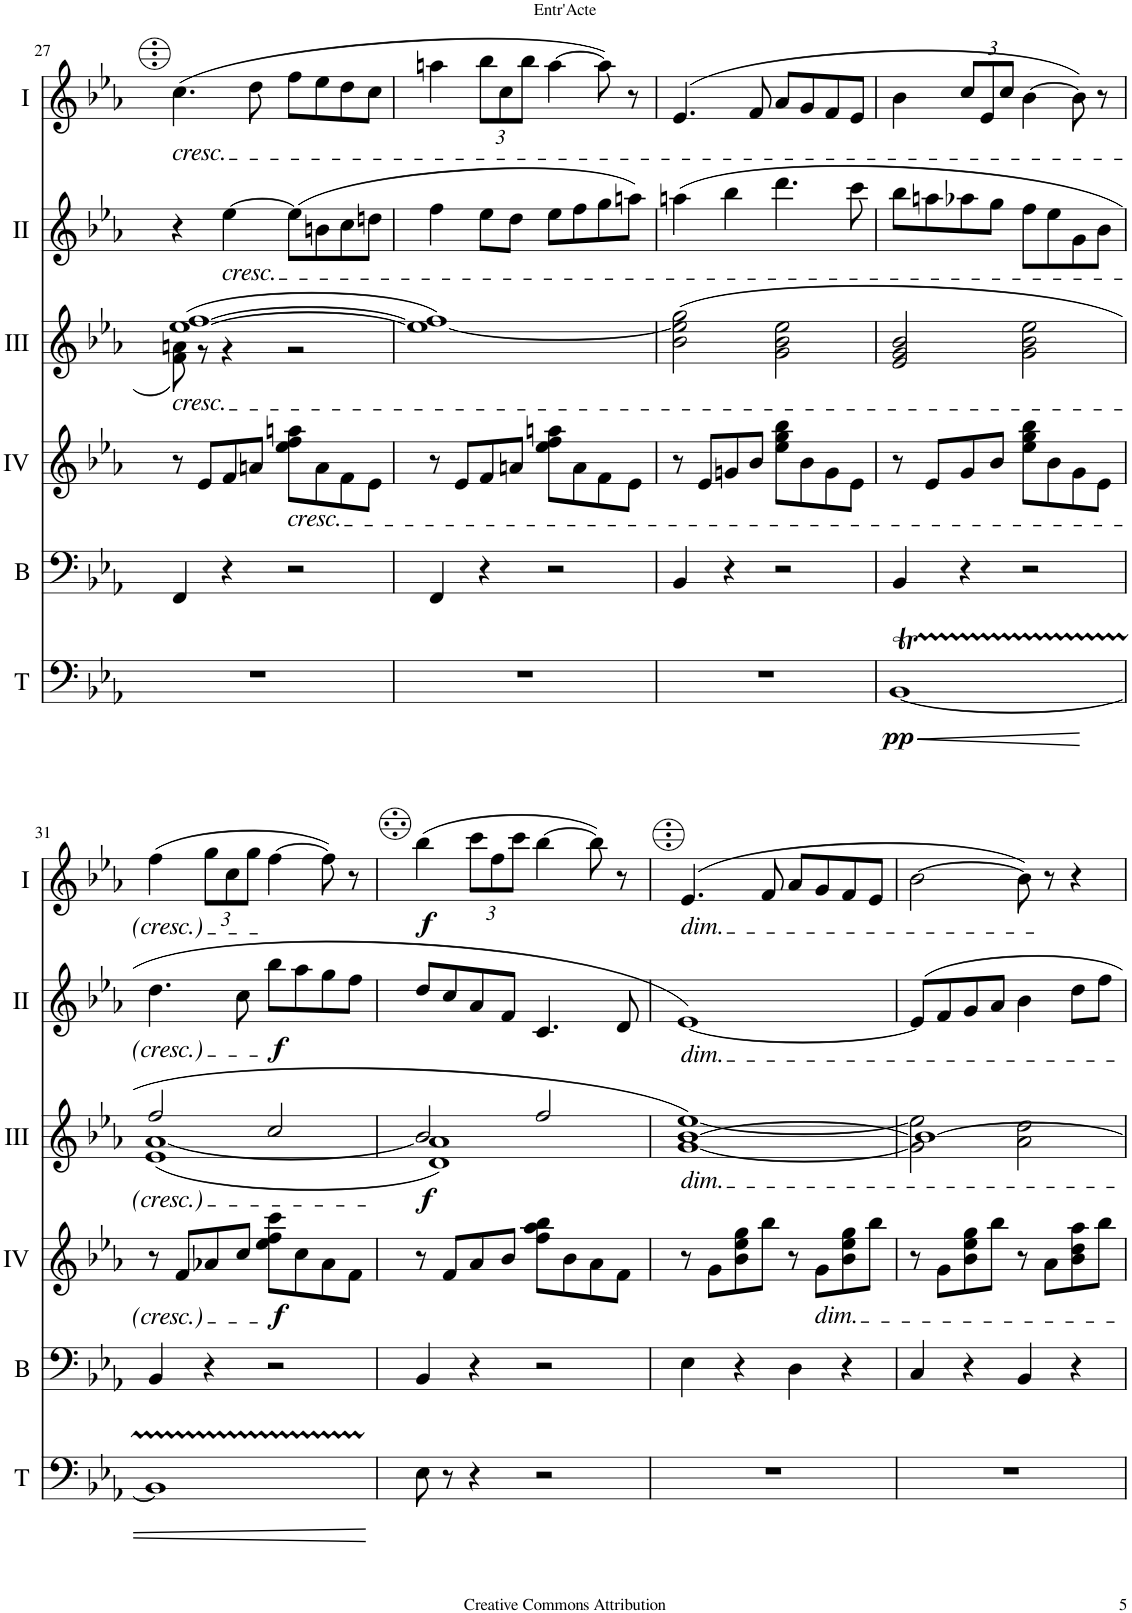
**kern	**dynam	**kern	**kern	**dynam	**kern	**dynam	**kern	**dynam	**kern	**dynam
*part6	*part6	*part5	*part4	*part4	*part3	*part3	*part2	*part2	*part1	*part1
*staff6	*staff6	*staff5	*staff4	*staff4	*staff3	*staff3	*staff2	*staff2	*staff1	*staff1
*I"Timpani	*	*I"Basson	*I"Acc. 4	*	*I"Acc. 3	*	*I"Acc. 2	*	*I"Acc.1	*
*I'T	*	*I'B	*	*	*	*	*	*	*	*
!!LO:PB:g=z
*clefF4	*	*clefF4	*clefG2	*	*clefG2	*	*clefG2	*	*clefG2	*
*	*	*Trd7c12	*Trd7c12	*	*Trd7c12	*	*	*	*	*
*k[b-e-a-]	*	*k[b-e-a-]	*k[b-e-a-]	*	*k[b-e-a-]	*	*k[b-e-a-]	*	*k[b-e-a-]	*
*M4/4	*	*M4/4	*M4/4	*	*M4/4	*	*M4/4	*	*M4/4	*
*met(c)	*	*met(c)	*met(c)	*	*met(c)	*	*met(c)	*	*met(c)	*
=27	=27	=27	=27	=27	=27	=27	=27	=27	=27	=27
*	*	*	*	*	*^	*	*	*	*	*
!	!	!	!	!	!	!	!	!	!	!LO:TX:b:i:t=cresc.	!
!	!	!	!	!	!LO:TX:b:i:t=cresc.	!	!	!	!	!	!
1r	.	4FF/	8r	.	([1ee- [1ff	8f\ 8an\	.	4r	.	(4.cc\	.
.	.	.	8e-/L	.	.	8r	.	.	.	.	.
!	!	!	!	!	!	!	!	!LO:TX:b:i:t=cresc.	!	!	!
.	.	4r	8f/	.	.	4r	.	[4ee-\	.	.	.
.	.	.	8an/J	.	.	.	.	.	.	8dd\	.
!	!	!	!LO:TX:b:i:t=cresc.	!	!	!	!	!	!	!	!
.	.	2r	8ee-\ 8ff\ 8aan\L	.	.	2r	.	(8ee-\L]	.	8ff\L	.
.	.	.	8a\	.	.	.	.	8bn\	.	8ee-\	.
.	.	.	8f\	.	.	.	.	8cc\	.	8dd\	.
.	.	.	8e-\J	.	.	.	.	8ddn\J	.	8cc\J	.
*	*	*	*	*	*v	*v	*	*	*	*	*
=28	=28	=28	=28	=28	=28	=28	=28	=28	=28	=28
1r	.	4FF/	8r	.	1ee-_ 1ff])	.	4ff\	.	4aan\	.
.	.	.	8e-/L	.	.	.	.	.	.	.
*	*	*	*	*	*	*	*	*	*Xbrackettup	*
.	.	4r	8f/	.	.	.	8ee-\L	.	12bb-\L	.
.	.	.	.	.	.	.	.	.	12cc\	.
.	.	.	8an/J	.	.	.	8dd\J	.	.	.
.	.	.	.	.	.	.	.	.	12bb-\J	.
.	.	2r	8ee-\ 8ff\ 8aan\L	.	.	.	8ee-\L	.	[4aa\	.
.	.	.	8a\	.	.	.	8ff\	.	.	.
.	.	.	8f\	.	.	.	8gg\	.	8aa\])	.
.	.	.	8e-\J	.	.	.	8aan\J)	.	8r	.
=29	=29	=29	=29	=29	=29	=29	=29	=29	=29	=29
1r	.	4BB-/	8r	.	(2b-\ 2ee-\] 2gg\	.	(4aan\	.	(4.e-/	.
.	.	.	8e-/L	.	.	.	.	.	.	.
.	.	4r	8gn/	.	.	.	4bb-\	.	.	.
.	.	.	8b-/J	.	.	.	.	.	8f/	.
.	.	2r	8ee-\ 8gg\ 8bb-\L	.	2g\ 2b-\ 2ee-\	.	4.ddd\	.	8a-/L	.
.	.	.	8b-\	.	.	.	.	.	8g/	.
.	.	.	8g\	.	.	.	.	.	8f/	.
.	.	.	8e-\J	.	.	.	8ccc\	.	8e-/J	.
=30	=30	=30	=30	=30	=30	=30	=30	=30	=30	=30
!	!LO:HP:b	!	!	!	!	!	!	!	!	!
!	!LO:DY:n=1:b	!	!	!	!	!	!	!	!	!
[1BB-T	< pp	4BB-/	8r	.	2e-/ 2g/ 2b-/	.	8bb-\L	.	4b-\	.
.	.	.	8e-/L	.	.	.	8aan\	.	.	.
.	.	4r	8g/	.	.	.	8aa-X\	.	12cc/L	.
.	.	.	.	.	.	.	.	.	12e-/	.
.	.	.	8b-/J	.	.	.	8gg\J	.	.	.
.	.	.	.	.	.	.	.	.	12cc/J	.
.	.	2r	8ee-\ 8gg\ 8bb-\L	.	2g\ 2b-\ 2ee-\	.	8ff\L	.	[4b-\	.
.	.	.	8b-\	.	.	.	8ee-\	.	.	.
.	.	.	8g\	.	.	.	8g\	.	8b-\])	.
.	.	.	8e-\J	.	.	.	8b-\J	.	8r	.
!!LO:LB:g=z
=31	=31	=31	=31	=31	=31	=31	=31	=31	=31	=31
*	*	*	*	*	*^	*	*	*	*	*
1BB-TTT]	.	4BB-/	8r	.	2ff/	(1e- [1a-	.	4.dd\	.	(4ff\	.
.	.	.	8f/L	.	.	.	.	.	.	.	.
.	.	4r	8a-X/	.	.	.	.	.	.	12gg\L	.
.	.	.	.	.	.	.	.	.	.	12cc\	.
.	.	.	8cc/J	.	.	.	.	8cc\	.	.	.
.	.	.	.	.	.	.	.	.	.	12gg\J	.
!	!	!	!	!LO:DY:b	!	!	!	!	!LO:DY:b	!	!
.	.	2r	8ee-\ 8ff\ 8ccc\L	f	2cc/	.	.	8bb-\L	f	[4ff\	.
.	.	.	8cc\	.	.	.	.	8aa-\	.	.	.
.	.	.	8a-\	.	.	.	.	8gg\	.	8ff\])	.
.	.	.	8f\J	.	.	.	.	8ff\J	.	8r	.
*	*	*	*	*	*v	*v	*	*	*	*	*
.	[	.	.	.	.	.	.	.	.	.
=32	=32	=32	=32	=32	=32	=32	=32	=32	=32	=32
*	*	*	*	*	*^	*	*	*	*	*
!	!	!	!	!	!	!	!LO:DY:b	!	!	!	!LO:DY:b
8E-\	.	4BB-/	8r	.	2b-/	1d 1a-])	f	8dd/L	.	(4bb-\	f
8r	.	.	8f/L	.	.	.	.	8cc/	.	.	.
4r	.	4r	8a-/	.	.	.	.	8a-/	.	12ccc\L	.
.	.	.	.	.	.	.	.	.	.	12ff\	.
.	.	.	8b-/J	.	.	.	.	8f/J	.	.	.
.	.	.	.	.	.	.	.	.	.	12ccc\J	.
2r	.	2r	8ff\ 8aa-\ 8bb-\L	.	2ff/	.	.	4.c/	.	[4bb-\	.
.	.	.	8b-\	.	.	.	.	.	.	.	.
.	.	.	8a-\	.	.	.	.	.	.	8bb-\])	.
.	.	.	8f\J	.	.	.	.	8d/	.	8r	.
*	*	*	*	*	*v	*v	*	*	*	*	*
=33	=33	=33	=33	=33	=33	=33	=33	=33	=33	=33
!	!	!	!	!	!	!	!	!	!LO:TX:b:i:t=dim.	!
!	!	!	!	!	!	!	!LO:TX:b:i:t=dim.	!	!	!
!	!	!	!	!	!LO:TX:b:i:t=dim.	!	!	!	!	!
1r	.	4E-\	8r	.	[1g [1b- [1ee-)	.	[1e-)	.	(4.e-/	.
.	.	.	8g\L	.	.	.	.	.	.	.
.	.	4r	8b-\ 8ee-\ 8gg\	.	.	.	.	.	.	.
.	.	.	8bb-\J	.	.	.	.	.	8f/	.
.	.	4D\	8r	.	.	.	.	.	8a-/L	.
!	!	!	!LO:TX:b:i:t=dim.	!	!	!	!	!	!	!
.	.	.	8g\L	.	.	.	.	.	8g/	.
.	.	4r	8b-\ 8ee-\ 8gg\	.	.	.	.	.	8f/	.
.	.	.	8bb-\J	.	.	.	.	.	8e-/J	.
=34	=34	=34	=34	=34	=34	=34	=34	=34	=34	=34
*	*	*	*	*	*^	*	*	*	*	*
1r	.	4C/	8r	.	1b-_	2g\] 2ee-\]	.	8e-/L]	.	[2b-\	.
.	.	.	8g\L	.	.	.	.	8f/	.	.	.
.	.	4r	8b-\ 8ee-\ 8gg\	.	.	.	.	8g/	.	.	.
.	.	.	8bb-\J	.	.	.	.	8a-/J	.	.	.
.	.	4BB-/	8r	.	.	2a-\ 2dd\	.	4b-\	.	8b-\])	.
.	.	.	8a-\L	.	.	.	.	.	.	8r	.
.	.	4r	8b-\ 8dd\ 8aa-\	.	.	.	.	8dd\L	.	4r	.
.	.	.	8bb-\J	.	.	.	.	8ff\J	.	.	.
*	*	*	*	*	*v	*v	*	*	*	*	*
=	=	=	=	=	=	=	=	=	=	=
*-	*-	*-	*-	*-	*-	*-	*-	*-	*-	*-
